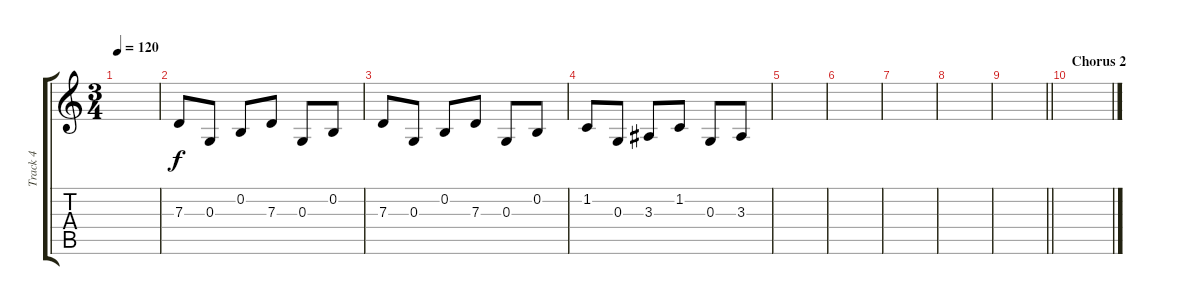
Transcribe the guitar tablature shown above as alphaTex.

\track ("Track 4" "Track 4") {instrument brightacousticpiano}
\staff {score tabs}
\tuning (E4 B3 G3 D3 A2 D2) {hide}
\ts (3 4)
\tempo 120
\clef g2
\ks c
|
7.3.8 0.3.8 0.2.8 7.3.8 0.3.8 0.2.8 |
7.3.8 0.3.8 0.2.8 7.3.8 0.3.8 0.2.8 |
1.2.8 0.3.8 3.3.8 1.2.8 0.3.8 3.3.8 |
|
|
|
|
\barLineRight lightlight
|
\section ("" "Chorus 2")
